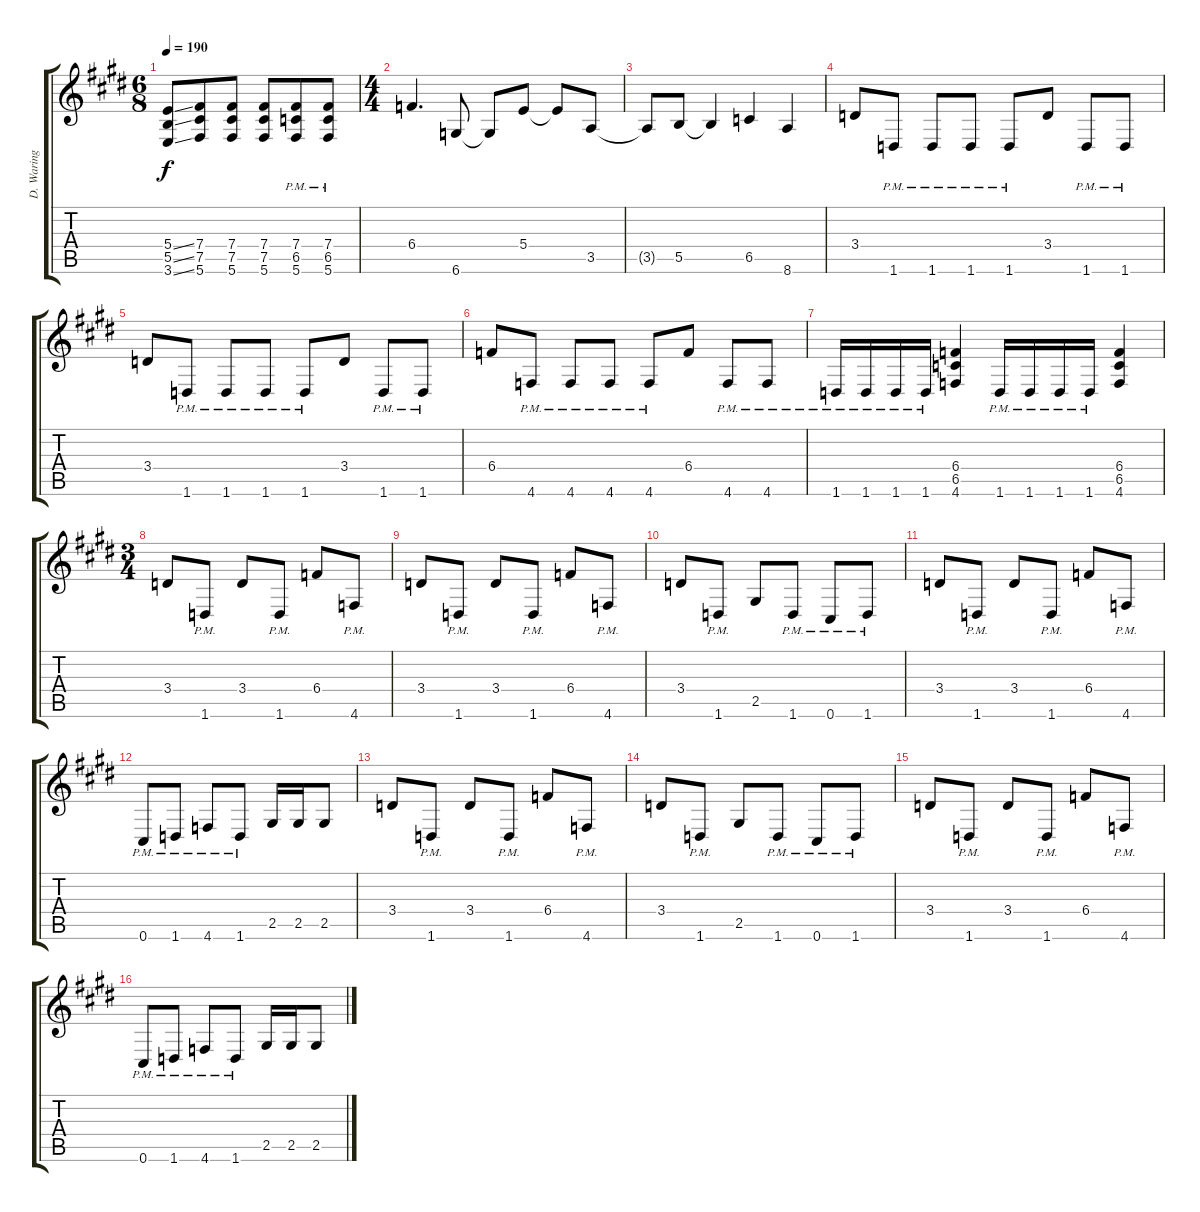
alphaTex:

\track ("D. Waring Gtr." "D. Waring ") {instrument distortionguitar}
\staff {score tabs}
\tuning (Db4 Ab3 E3 B2 Gb2 Db2) {hide}
\ts (6 8)
\tempo 190
\clef g2
\ks c#minor
(5.4{ss} 5.5{ss} 3.6{ss}).8{dy f} (7.4 7.5 5.6).8 (7.4 7.5 5.6).8 (7.4 7.5 5.6).8 (7.4{pm} 6.5{pm} 5.6{pm}).8 (7.4{pm} 6.5{pm} 5.6{pm}).8 |
\ts (4 4)
6.4.4{d} 6.6.8 6.6{t}.8 5.4.8 5.4{t}.8 3.5.8 |
3.5{t}.8 5.5.8 5.5{t}.4 6.5.4 8.6.4 |
3.4.8 1.6{pm}.8 1.6{pm}.8 1.6{pm}.8 1.6{pm}.8 3.4.8 1.6{pm}.8 1.6{pm}.8 |
3.4.8 1.6{pm}.8 1.6{pm}.8 1.6{pm}.8 1.6{pm}.8 3.4.8 1.6{pm}.8 1.6{pm}.8 |
6.4.8 4.6{pm}.8 4.6{pm}.8 4.6{pm}.8 4.6{pm}.8 6.4.8 4.6{pm}.8 4.6{pm}.8 |
1.6{pm}.16 1.6{pm}.16 1.6{pm}.16 1.6{pm}.16 (6.4 6.5 4.6).4 1.6{pm}.16 1.6{pm}.16 1.6{pm}.16 1.6{pm}.16 (6.4 6.5 4.6).4 |
\ts (3 4)
3.4.8 1.6{pm}.8 3.4.8 1.6{pm}.8 6.4.8 4.6{pm}.8 |
3.4.8 1.6{pm}.8 3.4.8 1.6{pm}.8 6.4.8 4.6{pm}.8 |
3.4.8 1.6{pm}.8 2.5.8 1.6{pm}.8 0.6{pm}.8 1.6{pm}.8 |
3.4.8 1.6{pm}.8 3.4.8 1.6{pm}.8 6.4.8 4.6{pm}.8 |
0.6{pm}.8 1.6{pm}.8 4.6{pm}.8 1.6{pm}.8 2.5.16 2.5.16 2.5.8 |
3.4.8 1.6{pm}.8 3.4.8 1.6{pm}.8 6.4.8 4.6{pm}.8 |
3.4.8 1.6{pm}.8 2.5.8 1.6{pm}.8 0.6{pm}.8 1.6{pm}.8 |
3.4.8 1.6{pm}.8 3.4.8 1.6{pm}.8 6.4.8 4.6{pm}.8 |
0.6{pm}.8 1.6{pm}.8 4.6{pm}.8 1.6{pm}.8 2.5.16 2.5.16 2.5.8
